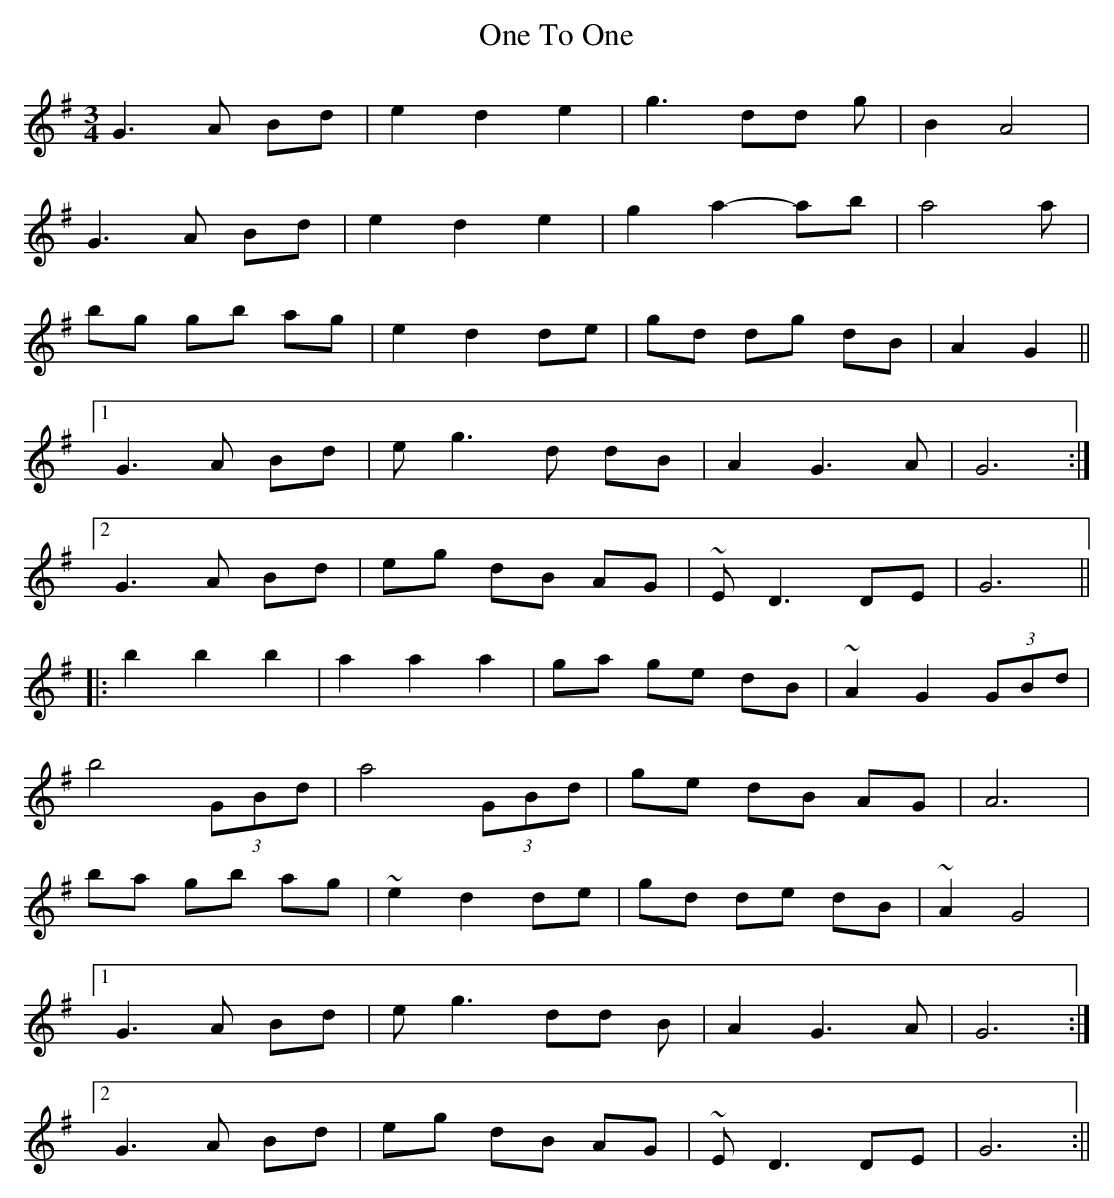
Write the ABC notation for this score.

X:1
T: One To One
M: 3/4
L: 1/8
K: Gmaj
G3A Bd | e2d2e2 | g3 dd g |B2 A4 |
G3A Bd|e2d2e2 | g2 a2 -ab|a4 a|
bg gb ag | e2 d2 de | gd dg dB| A2G2 ||
[1 G3A Bd | eg3d dB |A2G3A| G6 :|
[2 G3 A Bd | eg dB AG | ~E D3 DE |G6 ||
|: b2 b2b2 |a2 a2 a2 | ga ge dB | ~A2 G2 (3GBd |
b4 (3GBd |a4 (3GBd | ge dB AG | A6 |
ba gb ag | ~e2 d2 de | gd de dB | ~A2 G4 |
[1 G3A Bd |eg3dd B|A2G3A |G6 :|
[2 G3A Bd | eg dB AG | ~ED3 DE | G6 :||
